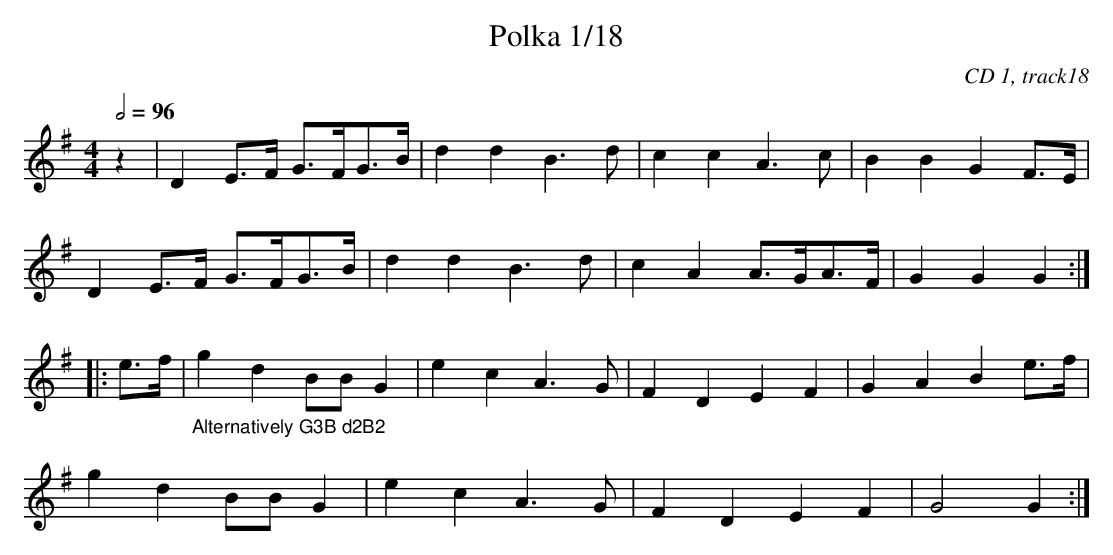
X:1
T:Polka 1/18
C:CD 1, track18
M:4/4
L:1/8
Q:1/2=96
K:G
z2|D2E>F G>FG>B|d2d2 B3d|c2c2 A3c|B2B2 G2F>E|
D2E>F G>FG>B|d2d2 B3d|c2A2 A>GA>F|G2G2 G2:|
|:e>f|"_Alternatively G3B d2B2"g2d2 BBG2|e2c2 A3G|F2D2 E2F2|G2A2 B2e>f|
g2d2 BBG2|e2c2 A3G|F2D2 E2F2|G4 G2:|
